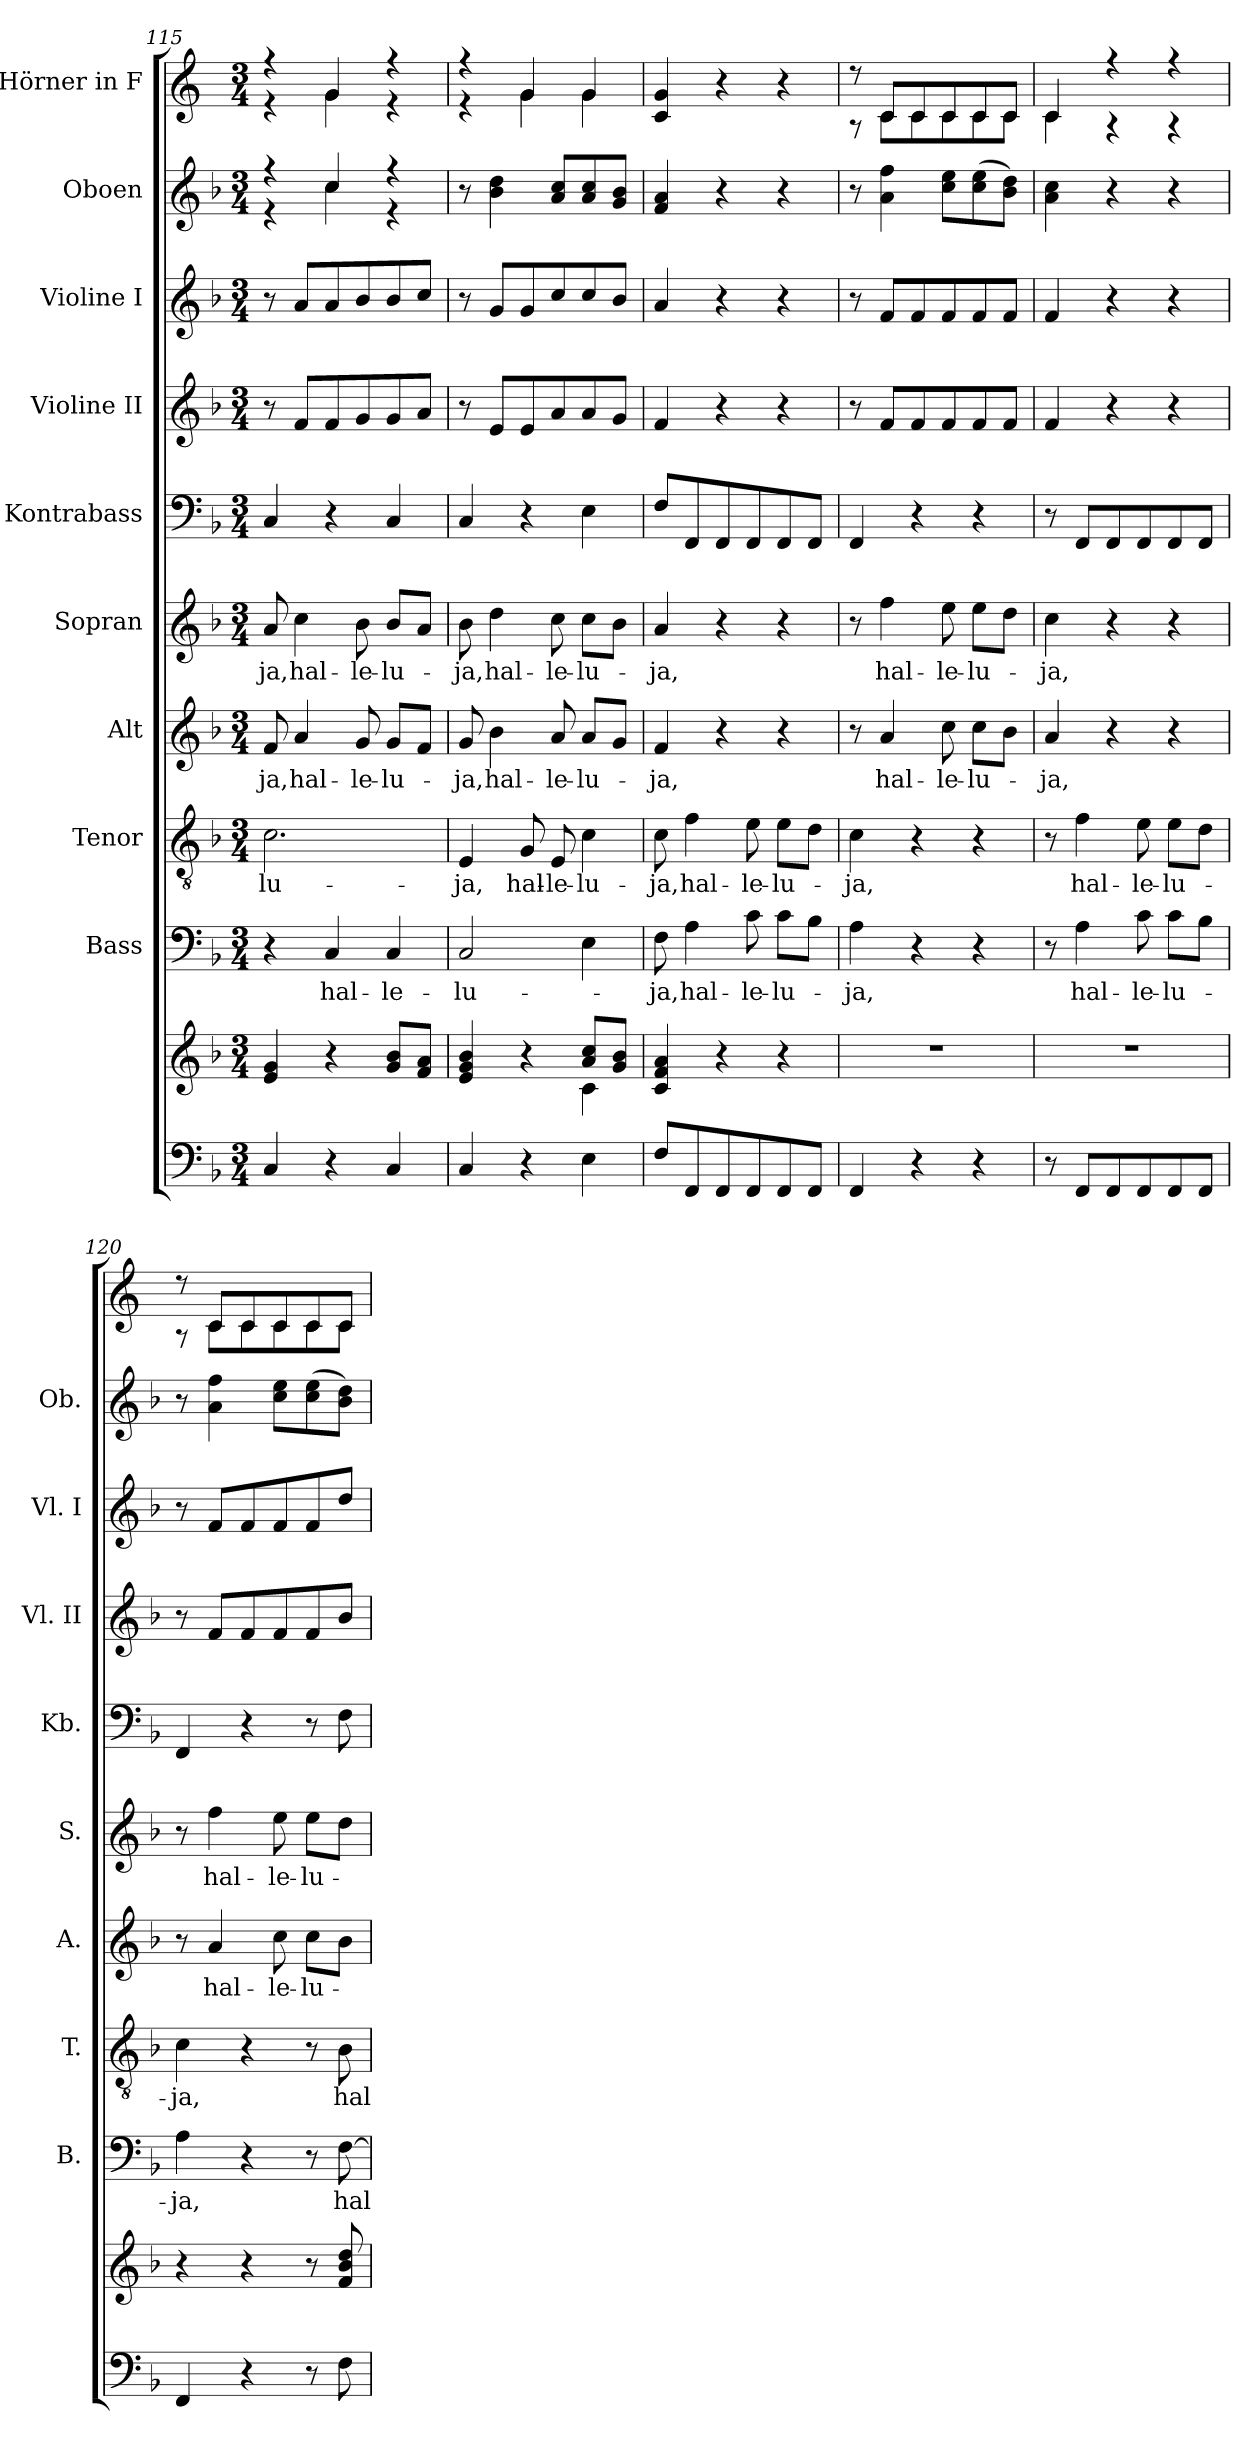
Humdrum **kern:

**kern	**kern	**kern	**text	**kern	**text	**kern	**text	**kern	**text	**kern	**kern	**kern	**kern	**kern
*part10	*part10	*part9	*part9	*part8	*part8	*part7	*part7	*part6	*part6	*part5	*part4	*part3	*part2	*part1
*staff11	*staff10	*staff9	*staff9	*staff8	*staff8	*staff7	*staff7	*staff6	*staff6	*staff5	*staff4	*staff3	*staff2	*staff1
*	*	*I"Bass	*	*I"Tenor	*	*I"Alt	*	*I"Sopran	*	*I"Kontrabass	*I"Violine II	*I"Violine I	*I"Oboen	*I"Hörner in F
*	*	*I'B.	*	*I'T.	*	*I'A.	*	*I'S.	*	*I'Kb.	*I'Vl. II	*I'Vl. I	*I'Ob.	*
!!LO:PB:g=z
*clefF4	*clefG2	*clefF4	*	*clefGv2	*	*clefG2	*	*clefG2	*	*clefF4	*clefG2	*clefG2	*clefG2	*clefG2
*	*	*	*	*	*	*	*	*	*	*ITrd7c12	*	*	*	*ITrd4c7
*k[b-]	*k[b-]	*k[b-]	*	*k[b-]	*	*k[b-]	*	*k[b-]	*	*k[b-]	*k[b-]	*k[b-]	*k[b-]	*k[b-]
*F:	*F:	*F:	*	*F:	*	*F:	*	*F:	*	*F:	*F:	*F:	*F:	*F:
*M3/4	*M3/4	*M3/4	*	*M3/4	*	*M3/4	*	*M3/4	*	*M3/4	*M3/4	*M3/4	*M3/4	*M3/4
=115	=115	=115	=115	=115	=115	=115	=115	=115	=115	=115	=115	=115	=115	=115
!	!	!	!	!	!LO:LY:b	!	!LO:LY:b	!	!LO:LY:b	!	!	!	!	!
*	*	*	*	*	*	*	*	*	*	*	*	*	*^	*^
4C/	4e/ 4g/	4r	.	2.c\	-lu-	8f/	-ja,	8a/	-ja,	4CC/	8r	8r	4r	4r	4r	4r
!	!	!	!	!	!	!	!LO:LY:b	!	!LO:LY:b	!	!	!	!	!	!	!
.	.	.	.	.	.	4a/	hal-	4cc\	hal-	.	8f/L	8a/L	.	.	.	.
!	!	!	!LO:LY:b	!	!	!	!	!	!	!	!	!	!	!	!	!
4r	4r	4C/	hal-	.	.	.	.	.	.	4r	8f/	8a/	4cc/	4cc\	4c/	4c\
!	!	!	!	!	!	!	!LO:LY:b	!	!LO:LY:b	!	!	!	!	!	!	!
.	.	.	.	.	.	8g/	-le-	8b-\	-le-	.	8g/	8b-/	.	.	.	.
!	!	!	!LO:LY:b	!	!	!	!LO:LY:b	!	!LO:LY:b	!	!	!	!	!	!	!
4C/	8g/ 8b-/L	4C/	-le-	.	.	8g/L	-lu-	8b-/L	-lu-	4CC/	8g/	8b-/	4r	4r	4r	4r
.	8f/ 8a/J	.	.	.	.	8f/J	.	8a/J	.	.	8a/J	8cc/J	.	.	.	.
*	*	*	*	*	*	*	*	*	*	*	*	*	*v	*v	*	*
=116	=116	=116	=116	=116	=116	=116	=116	=116	=116	=116	=116	=116	=116	=116	=116
*	*^	*	*	*	*	*	*	*	*	*	*	*	*	*	*
!	!	!	!	!LO:LY:b	!	!LO:LY:b	!	!LO:LY:b	!	!LO:LY:b	!	!	!	!	!	!
4C/	4e/ 4g/ 4b-/	2ryy	2C/	-lu-	4E/	-ja,	8g/	-ja,	8b-\	-ja,	4CC/	8r	8r	8r	4r	4r
!	!	!	!	!	!	!	!	!LO:LY:b	!	!LO:LY:b	!	!	!	!	!	!
.	.	.	.	.	.	.	4b-\	hal-	4dd\	hal-	.	8e/L	8g/L	4b-\ 4dd\	.	.
!	!	!	!	!	!	!LO:LY:b	!	!	!	!	!	!	!	!	!	!
4r	4r	.	.	.	8G/	hal-	.	.	.	.	4r	8e/	8g/	.	4c/	4c\
!	!	!	!	!	!	!LO:LY:b	!	!LO:LY:b	!	!LO:LY:b	!	!	!	!	!	!
.	.	.	.	.	8E/	-le-	8a/	-le-	8cc\	-le-	.	8a/	8cc/	8a/ 8cc/L	.	.
!	!	!	!	!	!	!LO:LY:b	!	!LO:LY:b	!	!LO:LY:b	!	!	!	!	!	!
4E\	8a/ 8cc/L	4c\	4E\	.	4c\	-lu-	8a/L	-lu-	8cc\L	-lu-	4EE\	8a/	8cc/	8a/ 8cc/	4c/	4c\
.	8g/ 8b-/J	.	.	.	.	.	8g/J	.	8b-\J	.	.	8g/J	8b-/J	8g/ 8b-/J	.	.
*	*v	*v	*	*	*	*	*	*	*	*	*	*	*	*	*v	*v
=117	=117	=117	=117	=117	=117	=117	=117	=117	=117	=117	=117	=117	=117	=117
!	!	!	!LO:LY:b	!	!LO:LY:b	!	!LO:LY:b	!	!LO:LY:b	!	!	!	!	!
8F/L	4c/ 4f/ 4a/	8F\	-ja,	8c\	-ja,	4f/	-ja,	4a/	-ja,	8FF/L	4f/	4a/	4f/ 4a/	4F/ 4c/
!	!	!	!LO:LY:b	!	!LO:LY:b	!	!	!	!	!	!	!	!	!
8FF/	.	4A\	hal-	4f\	hal-	.	.	.	.	8FFF/	.	.	.	.
8FF/	4r	.	.	.	.	4r	.	4r	.	8FFF/	4r	4r	4r	4r
!	!	!	!LO:LY:b	!	!LO:LY:b	!	!	!	!	!	!	!	!	!
8FF/	.	8c\	-le-	8e\	-le-	.	.	.	.	8FFF/	.	.	.	.
!	!	!	!LO:LY:b	!	!LO:LY:b	!	!	!	!	!	!	!	!	!
8FF/	4r	8c\L	-lu-	8e\L	-lu-	4r	.	4r	.	8FFF/	4r	4r	4r	4r
8FF/J	.	8B-\J	.	8d\J	.	.	.	.	.	8FFF/J	.	.	.	.
=118	=118	=118	=118	=118	=118	=118	=118	=118	=118	=118	=118	=118	=118	=118
!	!	!	!LO:LY:b	!	!LO:LY:b	!	!	!	!	!	!	!	!	!
*	*	*	*	*	*	*	*	*	*	*	*	*	*	*^
4FF/	2.r	4A\	-ja,	4c\	-ja,	8r	.	8r	.	4FFF/	8r	8r	8r	8r	8r
!	!	!	!	!	!	!	!LO:LY:b	!	!LO:LY:b	!	!	!	!	!	!
.	.	.	.	.	.	4a/	hal-	4ff\	hal-	.	8f/L	8f/L	4a\ 4ff\	8F/L	8F\L
4r	.	4r	.	4r	.	.	.	.	.	4r	8f/	8f/	.	8F/	8F\
!	!	!	!	!	!	!	!LO:LY:b	!	!LO:LY:b	!	!	!	!	!	!
.	.	.	.	.	.	8cc\	-le-	8ee\	-le-	.	8f/	8f/	8cc\ 8ee\L	8F/	8F\
!	!	!	!	!	!	!	!LO:LY:b	!	!LO:LY:b	!	!	!	!	!	!
4r	.	4r	.	4r	.	8cc\L	-lu-	8ee\L	-lu-	4r	8f/	8f/	(>8cc\ 8ee\	8F/	8F\
.	.	.	.	.	.	8b-\J	.	8dd\J	.	.	8f/J	8f/J	8b-\ 8dd\J)	8F/J	8F\J
=119	=119	=119	=119	=119	=119	=119	=119	=119	=119	=119	=119	=119	=119	=119	=119
!	!	!	!	!	!	!	!LO:LY:b	!	!LO:LY:b	!	!	!	!	!	!
8r	2.r	8r	.	8r	.	4a/	-ja,	4cc\	-ja,	8r	4f/	4f/	4a\ 4cc\	4F/	4F\
!	!	!	!LO:LY:b	!	!LO:LY:b	!	!	!	!	!	!	!	!	!	!
8FF/L	.	4A\	hal-	4f\	hal-	.	.	.	.	8FFF/L	.	.	.	.	.
8FF/	.	.	.	.	.	4r	.	4r	.	8FFF/	4r	4r	4r	4r	4r
!	!	!	!LO:LY:b	!	!LO:LY:b	!	!	!	!	!	!	!	!	!	!
8FF/	.	8c\	-le-	8e\	-le-	.	.	.	.	8FFF/	.	.	.	.	.
!	!	!	!LO:LY:b	!	!LO:LY:b	!	!	!	!	!	!	!	!	!	!
8FF/	.	8c\L	-lu-	8e\L	-lu-	4r	.	4r	.	8FFF/	4r	4r	4r	4r	4r
8FF/J	.	8B-\J	.	8d\J	.	.	.	.	.	8FFF/J	.	.	.	.	.
!!LO:PB:g=z	!!
=120	=120	=120	=120	=120	=120	=120	=120	=120	=120	=120	=120	=120	=120	=120	=120
!	!	!	!LO:LY:b	!	!LO:LY:b	!	!	!	!	!	!	!	!	!	!
4FF/	4r	4A\	-ja,	4c\	-ja,	8r	.	8r	.	4FFF/	8r	8r	8r	8r	8r
!	!	!	!	!	!	!	!LO:LY:b	!	!LO:LY:b	!	!	!	!	!	!
.	.	.	.	.	.	4a/	hal-	4ff\	hal-	.	8f/L	8f/L	4a\ 4ff\	8F/L	8F\L
4r	4r	4r	.	4r	.	.	.	.	.	4r	8f/	8f/	.	8F/	8F\
!	!	!	!	!	!	!	!LO:LY:b	!	!LO:LY:b	!	!	!	!	!	!
.	.	.	.	.	.	8cc\	-le-	8ee\	-le-	.	8f/	8f/	8cc\ 8ee\L	8F/	8F\
!	!	!	!	!	!	!	!LO:LY:b	!	!LO:LY:b	!	!	!	!	!	!
8r	8r	8r	.	8r	.	8cc\L	-lu-	8ee\L	-lu-	8r	8f/	8f/	(>8cc\ 8ee\	8F/	8F\
!	!	!	!LO:LY:b	!	!LO:LY:b	!	!	!	!	!	!	!	!	!	!
8F\	8f/ 8b-/ 8dd/	[8F\	hal-	8B-\	hal-	8b-\J	.	8dd\J	.	8FF\	8b-/J	8dd/J	8b-\ 8dd\J)	8F/J	8F\J
*	*	*	*	*	*	*	*	*	*	*	*	*	*	*v	*v
=	=	=	=	=	=	=	=	=	=	=	=	=	=	=
*-	*-	*-	*-	*-	*-	*-	*-	*-	*-	*-	*-	*-	*-	*-
